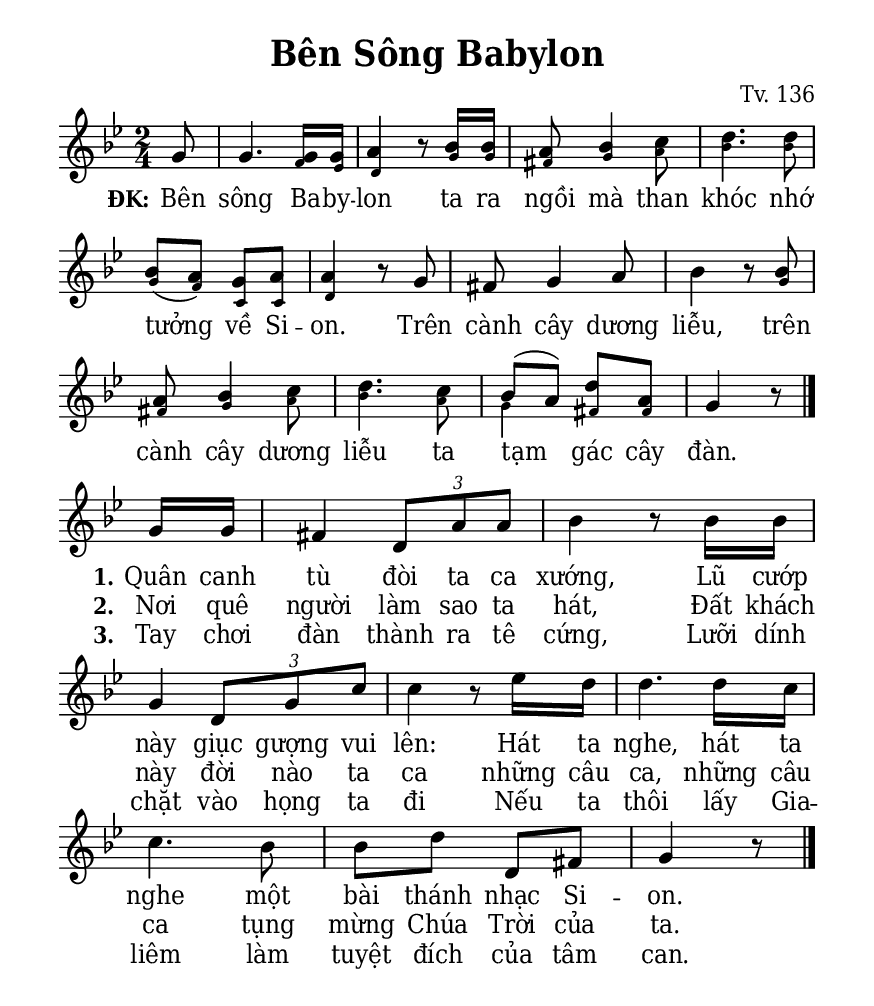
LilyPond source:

% Cài đặt chung\
\version "2.22.1"
\include "english.ly"

\header {
  title = "Bên Sông Babylon"
  composer = "Tv. 136"
  %arranger = "Lm. Kim Long"
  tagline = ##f
}

% Nhạc phiên khúc
nhacPhienKhucSop = \relative c'' {
  \partial 8 g8 |
  g4. g16 g |
  a4 r8 bf16 bf |
  a8 bf4 c8 |
  d4. d8 |
  bf (a) g a |
  a4 r8 g |
  fs g4 a8 |
  bf4 r8 bf |
  a bf4 c8 |
  d4. c8 |
  bf (a) d a |
  g4 r8 \bar "|." \break
  
  g16 g |
  fs4 \tuplet 3/2 { d8 a' a } |
  bf4 r8 bf16 bf |
  g4 \tuplet 3/2 { d8 g c } |
  c4 r8 ef16 d |
  d4. d16 c |
  c4. bf8 |
  bf d d, fs |
  g4 r8 \bar "|."
}

nhacPhienKhucAlto = \relative c'' {
  g8 |
  g4. f16 ef |
  d4 r8 g16 g |
  fs8 g4 a8 |
  bf4. bf8 |
  g (f) c c |
  d4 r8 g |
  fs8 g4 a8 |
  bf4 r8 g |
  fs g4 a8 |
  bf4. a8 |
  g4 fs8 fs |
  g4 r8
}

% Lời phiên khúc
loiPhienKhucSop = \lyrics {
  \set stanza = "ĐK:"
  Bên sông Ba -- by -- lon ta ra ngồi
  mà than khóc nhớ tưởng về Si -- on.
  Trên cành cây dương liễu,
  trên cành cây dương liễu ta tạm gác cây đàn.
  <<
    {
      \set stanza = "1."
      Quân canh tù đòi ta ca xướng,
      Lũ cướp này giục gượng vui lên:
      Hát ta nghe, hát ta nghe một bài thánh nhạc Si -- on.
    }
    \new Lyrics {
	    \set associatedVoice = "beSop"
	    \set stanza = "2."
	    Nơi quê người làm sao ta hát,
	    Đất khách này đời nào ta ca những câu ca,
	    những câu ca tụng mừng Chúa Trời của ta.
    }
    \new Lyrics {
	    \set associatedVoice = "beSop"
	    \set stanza = "3."
	    Tay chơi đàn thành ra tê cứng,
	    Lưỡi dính chặt vào họng ta đi
	    Nếu ta thôi lấy Gia -- liêm làm tuyệt đích của tâm can.
    }
  >>
}

% Dàn trang
\paper {
  #(set-paper-size "a5")
  top-margin = 15\mm
  bottom-margin = 10\mm
  left-margin = 10\mm
  right-margin = 10\mm
  indent = #0
  #(define fonts
	 (make-pango-font-tree "Deja Vu Serif Condensed"
	 		       "Deja Vu Serif Condensed"
			       "Deja Vu Serif Condensed"
			       (/ 20 20)))
  print-page-number = ##f
  %page-count = #1
}

TongNhip = {
  \key bf \major \time 2/4
  \set Timing.beamExceptions = #'()
  \set Timing.baseMoment = #(ly:make-moment 1/4)
}

% Đổi kích thước nốt cho bè phụ
notBePhu =
#(define-music-function (font-size music) (number? ly:music?)
   (for-some-music
     (lambda (m)
       (if (music-is-of-type? m 'rhythmic-event)
           (begin
             (set! (ly:music-property m 'tweaks)
                   (cons `(font-size . ,font-size)
                         (ly:music-property m 'tweaks)))
             #t)
           #f))
     music)
   music)

\score {
  \new ChoirStaff <<
    \new Staff \with {
        \consists "Merge_rests_engraver"
        printPartCombineTexts = ##f
      }
      <<
      \new Voice \TongNhip \partCombine 
        \nhacPhienKhucSop
        \notBePhu -3 { \nhacPhienKhucAlto }
      \new NullVoice = beSop \nhacPhienKhucSop
      \new Lyrics \lyricsto beSop \loiPhienKhucSop
      >>
  >>
  \layout {
    %\override Staff.TimeSignature.transparent = ##t
    \override Lyrics.LyricSpace.minimum-distance = #1.2
    \override Score.BarNumber.break-visibility = ##(#f #f #f)
    \override Score.SpacingSpanner.uniform-stretching = ##t
  } 
}
